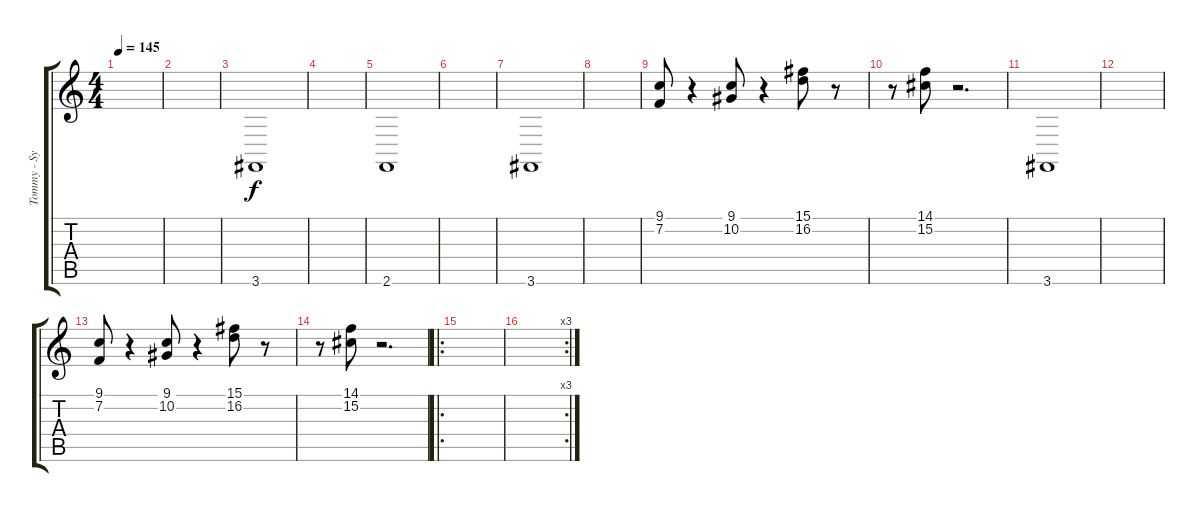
\track ("Tommy - Synth" "Tommy - Sy") {instrument fx7echoes}
\staff {score tabs}
\tuning (Eb4 Bb3 Gb3 Db3 Ab2 Eb2) {hide}
\ts (4 4)
\tempo 145
\clef g2
\ks c
|
|
3.6.1 |
|
2.6.1 |
|
3.6.1 |
|
(9.1 7.2).8 r.4 (9.1 10.2).8 r.4 (15.1 16.2).8 r.8 |
r.8 (14.1 15.2).8 r.2{d} |
3.6.1 |
|
(9.1 7.2).8 r.4 (9.1 10.2).8 r.4 (15.1 16.2).8 r.8 |
r.8 (14.1 15.2).8 r.2{d} |
\ro
|
\rc 3
